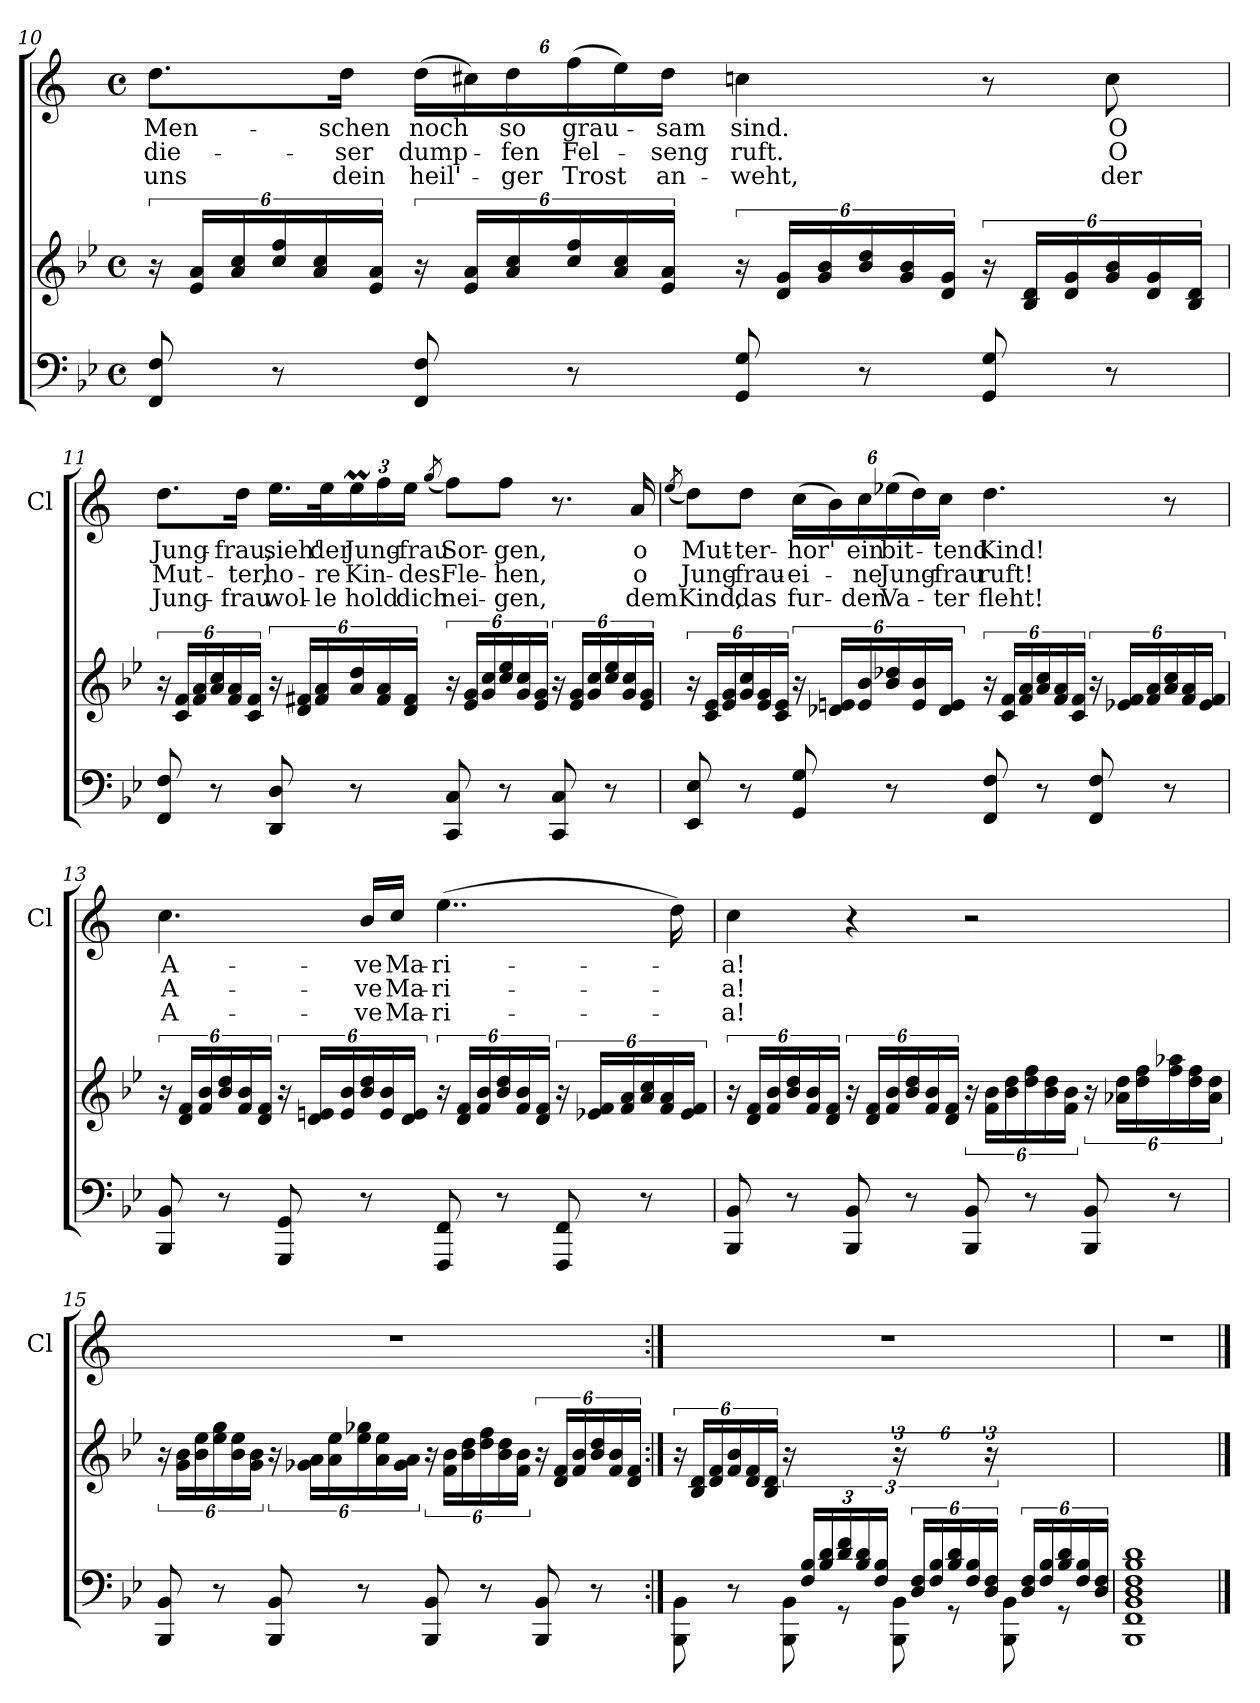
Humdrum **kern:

**kern	**kern	**kern	**text	**text	**text
*part2	*part2	*part1	*part1	*part1	*part1
*staff3	*staff2	*staff1	*staff1	*staff1	*staff1
*	*	*I'Cl	*	*	*
!!LO:LB:g=z
*clefF4	*clefG2	*clefG2	*	*	*
*	*	*ITrd1c2	*	*	*
*k[b-e-]	*k[b-e-]	*k[b-e-]	*	*	*
*B-:	*B-:	*B-:	*	*	*
*M4/4	*M4/4	*M4/4	*	*	*
*met(c)	*met(c)	*met(c)	*	*	*
=10	=10	=10	=10	=10	=10
!	!	!	!LO:LY:b	!LO:LY:b	!LO:LY:b
8FF/ 8F/	24r	8.cc\L	Men-	die-	uns
.	24e-/ 24a/LL	.	.	.	.
.	24a/ 24cc/	.	.	.	.
8r	24cc/ 24ff/	.	.	.	.
.	24a/ 24cc/	.	.	.	.
!	!	!	!LO:LY:b	!LO:LY:b	!LO:LY:b
.	.	16cc\Jk	-schen	-ser	dein
.	24e-/ 24a/JJ	.	.	.	.
*	*	*Xbrackettup	*	*	*
!	!	!	!LO:LY:b	!LO:LY:b	!LO:LY:b
8FF/ 8F/	24r	(>24cc\LL	noch	dump-	heil'-
.	24e-/ 24a/LL	24bn\)	.	.	.
!	!	!	!LO:LY:b	!LO:LY:b	!LO:LY:b
.	24a/ 24cc/	24cc\	so	-fen	-ger
!	!	!	!LO:LY:b	!LO:LY:b	!LO:LY:b
8r	24cc/ 24ff/	(>24ee-\	grau-	Fel-	Trost
.	24a/ 24cc/	24dd\)	.	.	.
!	!	!	!LO:LY:b	!LO:LY:b	!LO:LY:b
.	24e-/ 24a/JJ	24cc\JJ	-sam	-seng	an-
!	!	!	!LO:LY:b	!LO:LY:b	!LO:LY:b
8GG/ 8G/	24r	4b-X\	sind.	ruft.	-weht,
.	24d/ 24g/LL	.	.	.	.
.	24g/ 24b-/	.	.	.	.
8r	24b-/ 24dd/	.	.	.	.
.	24g/ 24b-/	.	.	.	.
.	24d/ 24g/JJ	.	.	.	.
8GG/ 8G/	24r	8r	.	.	.
.	24B-/ 24d/LL	.	.	.	.
.	24d/ 24g/	.	.	.	.
!	!	!	!LO:LY:b	!LO:LY:b	!LO:LY:b
8r	24g/ 24b-/	8b-\	O	O	der
.	24d/ 24g/	.	.	.	.
.	24B-/ 24d/JJ	.	.	.	.
!!LO:LB:g=z
=11	=11	=11	=11	=11	=11
!	!	!	!LO:LY:b	!LO:LY:b	!LO:LY:b
8FF/ 8F/	24r	8.cc\L	Jung-	Mut-	Jung-
.	24c/ 24f/LL	.	.	.	.
.	24f/ 24a/	.	.	.	.
8r	24a/ 24cc/	.	.	.	.
.	24f/ 24a/	.	.	.	.
!	!	!	!LO:LY:b	!LO:LY:b	!LO:LY:b
.	.	16cc\Jk	-frau,	-ter,	-frau
.	24c/ 24f/JJ	.	.	.	.
!	!	!	!LO:LY:b	!LO:LY:b	!LO:LY:b
8DD/ 8D/	24r	16.dd\LL	sieh'	ho-	wol-
.	24d/ 24f#X/LL	.	.	.	.
.	24f#/ 24a/	.	.	.	.
!	!	!	!LO:LY:b	!LO:LY:b	!LO:LY:b
.	.	32dd\K	der	-re	-le
!	!	!	!LO:LY:b	!LO:LY:b	!LO:LY:b
8r	24a/ 24dd/	24ddm\	Jung-	Kin-	hold
.	24f#/ 24a/	24ee-\	.	.	.
!	!	!	!LO:LY:b	!LO:LY:b	!LO:LY:b
.	24d/ 24f#/JJ	24dd\JJ	-frau	-des	dich
.	.	(<8qff/	.	.	.
!	!	!	!LO:LY:b	!LO:LY:b	!LO:LY:b
8CC/ 8C/	24r	8ee-\L)	Sor-	Fle-	nei-
.	24e-/ 24g/LL	.	.	.	.
.	24g/ 24cc/	.	.	.	.
!	!	!	!LO:LY:b	!LO:LY:b	!LO:LY:b
8r	24cc/ 24ee-/	8ee-\J	-gen,	-hen,	-gen,
.	24g/ 24cc/	.	.	.	.
.	24e-/ 24g/JJ	.	.	.	.
8CC/ 8C/	24r	8.r	.	.	.
.	24e-/ 24g/LL	.	.	.	.
.	24g/ 24cc/	.	.	.	.
8r	24cc/ 24ee-/	.	.	.	.
.	24g/ 24cc/	.	.	.	.
!	!	!	!LO:LY:b	!LO:LY:b	!LO:LY:b
.	.	16g/	o	o	dem
.	24e-/ 24g/JJ	.	.	.	.
!!LO:PB:g=z
=12	=12	=12	=12	=12	=12
.	.	(<8qdd/	.	.	.
!	!	!	!LO:LY:b	!LO:LY:b	!LO:LY:b
8EE-/ 8E-/	24r	8cc\L)	Mut-	Jung-	Kind,
.	24c/ 24e-/LL	.	.	.	.
.	24e-/ 24g/	.	.	.	.
!	!	!	!LO:LY:b	!LO:LY:b	!LO:LY:b
8r	24g/ 24cc/	8cc\J	-ter-	-frau-	das
.	24e-/ 24g/	.	.	.	.
.	24c/ 24e-/JJ	.	.	.	.
!	!	!	!LO:LY:b	!LO:LY:b	!LO:LY:b
8GG/ 8G/	24r	(>24b-\LL	-hor'	-ei-	fur-
.	24d-X/ 24en/LL	24a\)	.	.	.
!	!	!	!LO:LY:b	!LO:LY:b	!LO:LY:b
.	24e/ 24b-/	24b-\	ein	-ne	-den
!	!	!	!LO:LY:b	!LO:LY:b	!LO:LY:b
8r	24b-/ 24dd-X/	(>24dd-X\	bit-	Jung-	Va-
.	24e/ 24b-/	24cc\)	.	.	.
!	!	!	!LO:LY:b	!LO:LY:b	!LO:LY:b
.	24d-/ 24e/JJ	24b-\JJ	-tend	-frau	-ter
!	!	!	!LO:LY:b	!LO:LY:b	!LO:LY:b
8FF/ 8F/	24r	4.cc\	Kind!	ruft!	fleht!
.	24c/ 24f/LL	.	.	.	.
.	24f/ 24a/	.	.	.	.
8r	24a/ 24cc/	.	.	.	.
.	24f/ 24a/	.	.	.	.
.	24c/ 24f/JJ	.	.	.	.
8FF/ 8F/	24r	.	.	.	.
.	24e-X/ 24f/LL	.	.	.	.
.	24f/ 24a/	.	.	.	.
8r	24a/ 24cc/	8r	.	.	.
.	24f/ 24a/	.	.	.	.
.	24e-/ 24f/JJ	.	.	.	.
!!LO:LB:g=z
=13	=13	=13	=13	=13	=13
!	!	!	!LO:LY:b	!LO:LY:b	!LO:LY:b
8BBB-/ 8BB-/	24r	4.b-\	A-	A-	A-
.	24d/ 24f/LL	.	.	.	.
.	24f/ 24b-/	.	.	.	.
8r	24b-/ 24dd/	.	.	.	.
.	24f/ 24b-/	.	.	.	.
.	24d/ 24f/JJ	.	.	.	.
8GGG/ 8GG/	24r	.	.	.	.
.	24d/ 24en/LL	.	.	.	.
.	24e/ 24b-/	.	.	.	.
!	!	!	!LO:LY:b	!LO:LY:b	!LO:LY:b
8r	24b-/ 24dd/	16a/LL	-ve	-ve	-ve
.	24e/ 24b-/	.	.	.	.
!	!	!	!LO:LY:b	!LO:LY:b	!LO:LY:b
.	.	16b-/JJ	Ma-	Ma-	Ma-
.	24d/ 24e/JJ	.	.	.	.
!	!	!	!LO:LY:b	!LO:LY:b	!LO:LY:b
8FFF/ 8FF/	24r	(>4..dd\	-ri-	-ri-	-ri-
.	24d/ 24f/LL	.	.	.	.
.	24f/ 24b-/	.	.	.	.
8r	24b-/ 24dd/	.	.	.	.
.	24f/ 24b-/	.	.	.	.
.	24d/ 24f/JJ	.	.	.	.
8FFF/ 8FF/	24r	.	.	.	.
.	24e-X/ 24f/LL	.	.	.	.
.	24f/ 24a/	.	.	.	.
8r	24a/ 24cc/	.	.	.	.
.	24f/ 24a/	.	.	.	.
.	.	16cc\)	.	.	.
.	24e-/ 24f/JJ	.	.	.	.
!!LO:LB:g=z
=14	=14	=14	=14	=14	=14
!	!	!	!LO:LY:b	!LO:LY:b	!LO:LY:b
8BBB-/ 8BB-/	24r	4b-\	-a!	-a!	-a!
.	24d/ 24f/LL	.	.	.	.
.	24f/ 24b-/	.	.	.	.
8r	24b-/ 24dd/	.	.	.	.
.	24f/ 24b-/	.	.	.	.
.	24d/ 24f/JJ	.	.	.	.
8BBB-/ 8BB-/	24r	4r	.	.	.
.	24d/ 24f/LL	.	.	.	.
.	24f/ 24b-/	.	.	.	.
8r	24b-/ 24dd/	.	.	.	.
.	24f/ 24b-/	.	.	.	.
.	24d/ 24f/JJ	.	.	.	.
8BBB-/ 8BB-/	24r	2r	.	.	.
.	24f\ 24b-\LL	.	.	.	.
.	24b-\ 24dd\	.	.	.	.
8r	24dd\ 24ff\	.	.	.	.
.	24b-\ 24dd\	.	.	.	.
.	24f\ 24b-\JJ	.	.	.	.
8BBB-/ 8BB-/	24r	.	.	.	.
.	24a-X\ 24dd\LL	.	.	.	.
.	24dd\ 24ff\	.	.	.	.
8r	24ff\ 24aa-X\	.	.	.	.
.	24dd\ 24ff\	.	.	.	.
.	24a-\ 24dd\JJ	.	.	.	.
!!LO:PB:g=z
=15	=15	=15	=15	=15	=15
8BBB-/ 8BB-/	24r	1r	.	.	.
.	24g\ 24b-\LL	.	.	.	.
.	24b-\ 24ee-\	.	.	.	.
8r	24ee-\ 24gg\	.	.	.	.
.	24b-\ 24ee-\	.	.	.	.
.	24g\ 24b-\JJ	.	.	.	.
8BBB-/ 8BB-/	24r	.	.	.	.
.	24g-X\ 24a\LL	.	.	.	.
.	24a\ 24ee-\	.	.	.	.
8r	24ee-\ 24gg-X\	.	.	.	.
.	24a\ 24ee-\	.	.	.	.
.	24g-\ 24a\JJ	.	.	.	.
8BBB-/ 8BB-/	24r	.	.	.	.
.	24f\ 24b-\LL	.	.	.	.
.	24b-\ 24dd\	.	.	.	.
8r	24dd\ 24ff\	.	.	.	.
.	24b-\ 24dd\	.	.	.	.
.	24f\ 24b-\JJ	.	.	.	.
8BBB-/ 8BB-/	24r	.	.	.	.
.	24d/ 24f/LL	.	.	.	.
.	24f/ 24b-/	.	.	.	.
8r	24b-/ 24dd/	.	.	.	.
.	24f/ 24b-/	.	.	.	.
.	24d/ 24f/JJ	.	.	.	.
!!LO:LB:g=z
=16:|!	=16:|!	=16:|!	=16:|!	=16:|!	=16:|!
*^	*	*	*	*	*
24%7ryy	8BBB-\ 8BB-\	24r	1r	.	.	.
.	.	24B-/ 24d/LL	.	.	.	.
.	.	24d/ 24f/	.	.	.	.
.	8r	24f/ 24b-/	.	.	.	.
.	.	24d/ 24f/	.	.	.	.
.	.	24B-/ 24d/JJ	.	.	.	.
.	8BBB-\ 8BB-\	24r	.	.	.	.
24F/ 24B-/LL	.	24%5ryy	.	.	.	.
24B-/ 24d/	.	.	.	.	.	.
24d/ 24f/	8r	.	.	.	.	.
24B-/ 24d/	.	.	.	.	.	.
24F/ 24B-/JJ	.	.	.	.	.	.
24ryy	8BBB-\ 8BB-\	24r	.	.	.	.
24D/ 24F/LL	.	24%5ryy	.	.	.	.
24F/ 24B-/	.	.	.	.	.	.
24B-/ 24d/	8r	.	.	.	.	.
24F/ 24B-/	.	.	.	.	.	.
24D/ 24F/JJ	.	.	.	.	.	.
24ryy	8BBB-\ 8BB-\	24r	.	.	.	.
24D/ 24F/LL	.	24%5ryy	.	.	.	.
24F/ 24B-/	.	.	.	.	.	.
24B-/ 24d/	8r	.	.	.	.	.
24F/ 24B-/	.	.	.	.	.	.
24D/ 24F/JJ	.	.	.	.	.	.
=17	=17	=17	=17	=17	=17	=17
1D 1F 1B- 1d	1BBB- 1FF 1BB-	1ryy	1r	.	.	.
*v	*v	*	*	*	*	*
==	==	==	==	==	==
*-	*-	*-	*-	*-	*-
